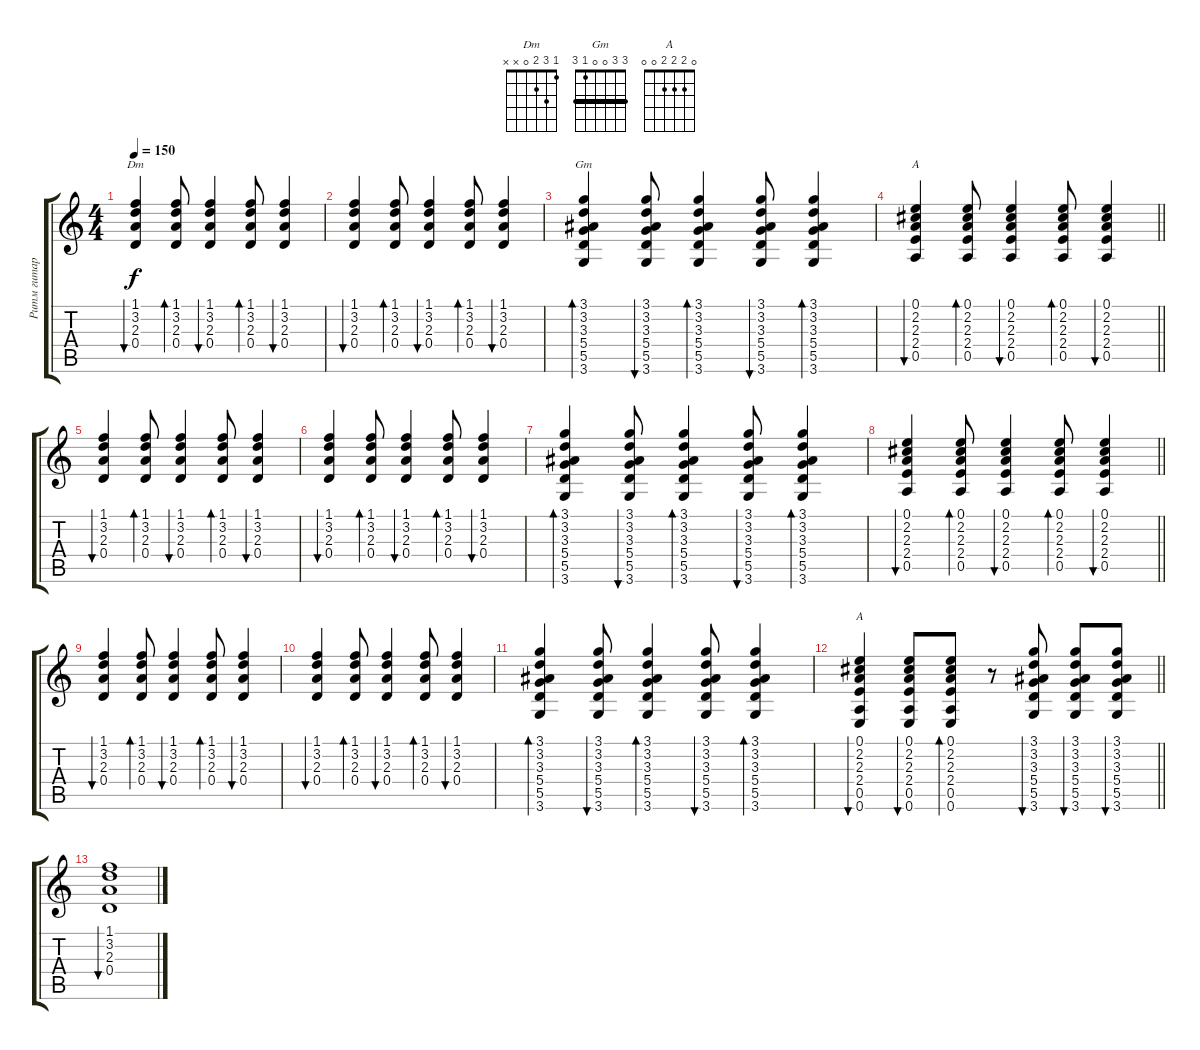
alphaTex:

\track ("Ритм гитара" "Ритм гитар") {instrument acousticguitarnylon}
\staff {score tabs}
\tuning (E4 B3 G3 D3 A2 E2) {hide}
\chord ("Dm" 1 3 2 0 x x)
\chord ("Gm" 3 3 0 0 1 3) {barre 3}
\chord ("A" 0 2 2 2 0 x)
\chord ("A" 0 2 2 2 0 0)
\ts (4 4)
\tempo 150
\clef g2
\ks c
(1.1 3.2 2.3 0.4).4{bu 60 ch "Dm" dy f} (1.1 3.2 2.3 0.4).8{bd 60} (1.1 3.2 2.3 0.4).4{bu 60} (1.1 3.2 2.3 0.4).8{bd 60} (1.1 3.2 2.3 0.4).4{bu 60} |
(1.1 3.2 2.3 0.4).4{bu 60} (1.1 3.2 2.3 0.4).8{bd 60} (1.1 3.2 2.3 0.4).4{bu 60} (1.1 3.2 2.3 0.4).8{bd 60} (1.1 3.2 2.3 0.4).4{bu 60} |
(3.1 3.2 3.3 5.4 5.5 3.6).4{bd 60 ch "Gm"} (3.1 3.2 3.3 5.4 5.5 3.6).8{bu 60} (3.1 3.2 3.3 5.4 5.5 3.6).4{bd 60} (3.1 3.2 3.3 5.4 5.5 3.6).8{bu 60} (3.1 3.2 3.3 5.4 5.5 3.6).4{bd 60} |
\barLineRight lightlight
(0.1 2.2 2.3 2.4 0.5).4{bu 60 ch "A"} (0.1 2.2 2.3 2.4 0.5).8{bd 60} (0.1 2.2 2.3 2.4 0.5).4{bu 60} (0.1 2.2 2.3 2.4 0.5).8{bd 60} (0.1 2.2 2.3 2.4 0.5).4{bu 60} |
\section ("" " ")
(1.1 3.2 2.3 0.4).4{bu 60} (1.1 3.2 2.3 0.4).8{bd 60} (1.1 3.2 2.3 0.4).4{bu 60} (1.1 3.2 2.3 0.4).8{bd 60} (1.1 3.2 2.3 0.4).4{bu 60} |
(1.1 3.2 2.3 0.4).4{bu 60} (1.1 3.2 2.3 0.4).8{bd 60} (1.1 3.2 2.3 0.4).4{bu 60} (1.1 3.2 2.3 0.4).8{bd 60} (1.1 3.2 2.3 0.4).4{bu 60} |
(3.1 3.2 3.3 5.4 5.5 3.6).4{bd 60} (3.1 3.2 3.3 5.4 5.5 3.6).8{bu 60} (3.1 3.2 3.3 5.4 5.5 3.6).4{bd 60} (3.1 3.2 3.3 5.4 5.5 3.6).8{bu 60} (3.1 3.2 3.3 5.4 5.5 3.6).4{bd 60} |
\barLineRight lightlight
(0.1 2.2 2.3 2.4 0.5).4{bu 60} (0.1 2.2 2.3 2.4 0.5).8{bd 60} (0.1 2.2 2.3 2.4 0.5).4{bu 60} (0.1 2.2 2.3 2.4 0.5).8{bd 60} (0.1 2.2 2.3 2.4 0.5).4{bu 60} |
(1.1 3.2 2.3 0.4).4{bu 60} (1.1 3.2 2.3 0.4).8{bd 60} (1.1 3.2 2.3 0.4).4{bu 60} (1.1 3.2 2.3 0.4).8{bd 60} (1.1 3.2 2.3 0.4).4{bu 60} |
(1.1 3.2 2.3 0.4).4{bu 60} (1.1 3.2 2.3 0.4).8{bd 60} (1.1 3.2 2.3 0.4).4{bu 60} (1.1 3.2 2.3 0.4).8{bd 60} (1.1 3.2 2.3 0.4).4{bu 60} |
(3.1 3.2 3.3 5.4 5.5 3.6).4{bd 60} (3.1 3.2 3.3 5.4 5.5 3.6).8{bu 60} (3.1 3.2 3.3 5.4 5.5 3.6).4{bd 60} (3.1 3.2 3.3 5.4 5.5 3.6).8{bu 60} (3.1 3.2 3.3 5.4 5.5 3.6).4{bd 60} |
\barLineRight lightlight
(0.1 2.2 2.3 2.4 0.5 0.6).4{bu 60 ch "A"} (0.1 2.2 2.3 2.4 0.5 0.6).8{bu 60} (0.1 2.2 2.3 2.4 0.5 0.6).8{bd 60} r.8 (3.1 3.2 3.3 5.4 5.5 3.6).8{bu 60} (3.1 3.2 3.3 5.4 5.5 3.6).8{bu 60} (3.1 3.2 3.3 5.4 5.5 3.6).8{bu 60} |
(1.1 3.2 2.3 0.4).1{bu 60}
